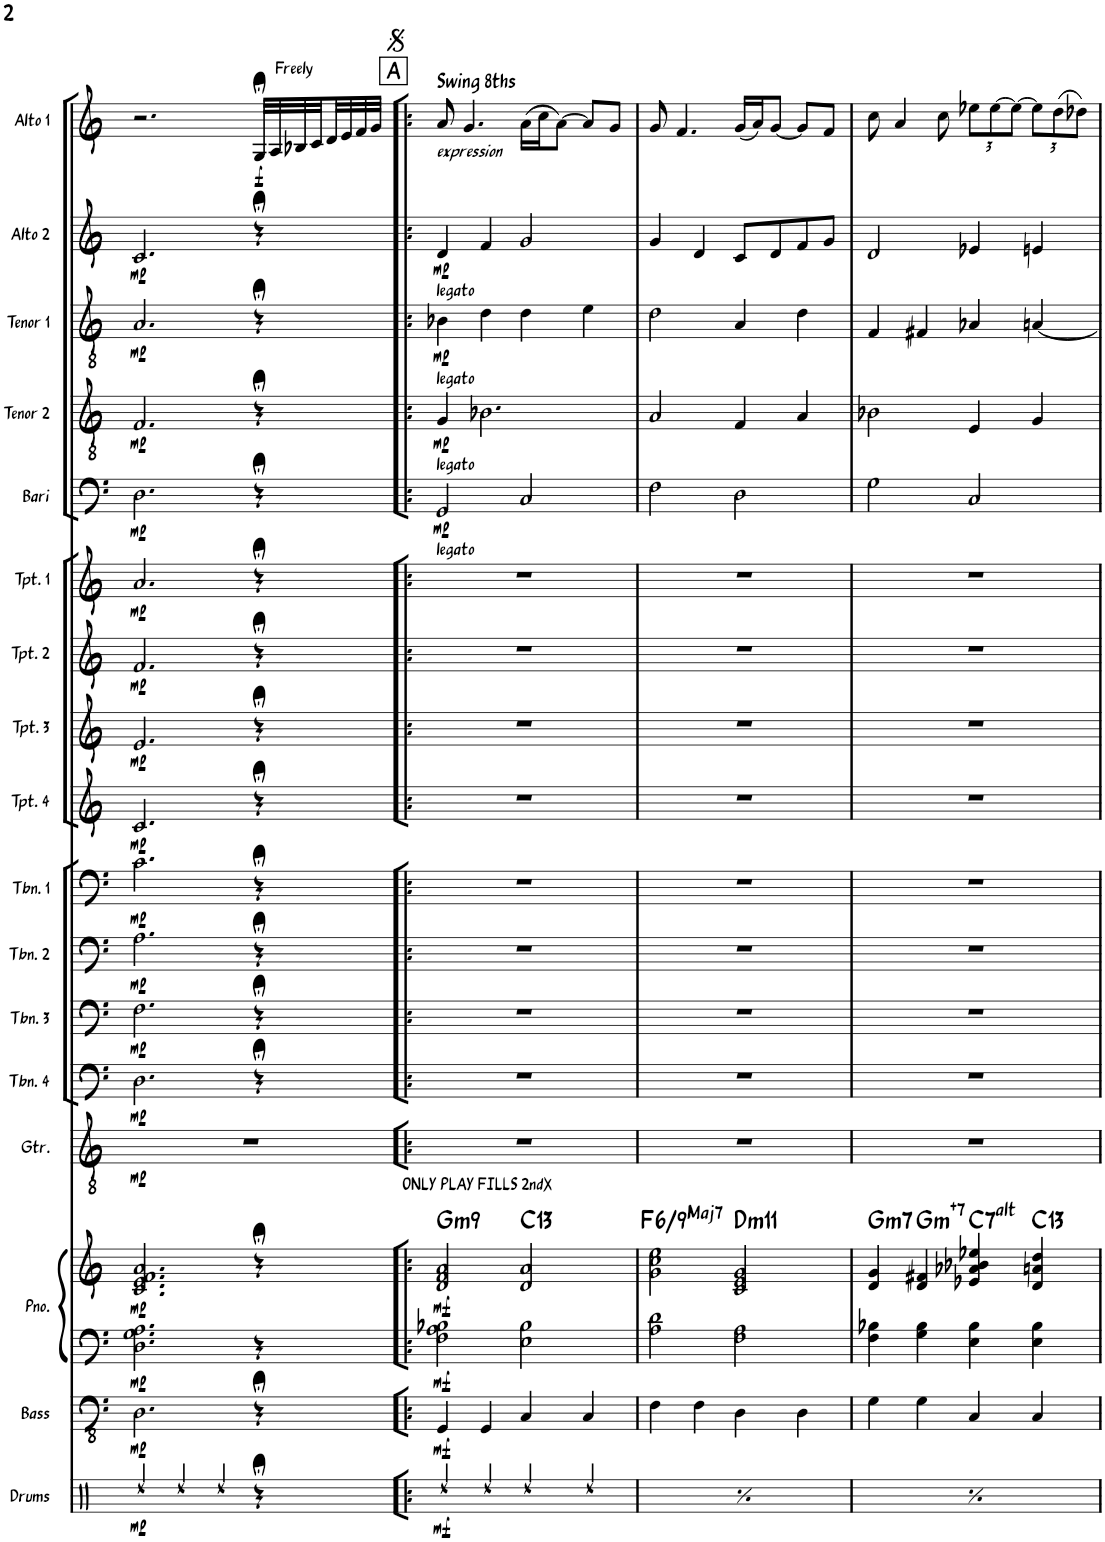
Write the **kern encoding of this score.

**kern	**dynam	**kern	**dynam	**kern	**kern	**dynam	**harte	**kern	**dynam	**kern	**dynam	**kern	**dynam	**kern	**dynam	**kern	**dynam	**kern	**dynam	**kern	**dynam	**kern	**dynam	**kern	**dynam	**kern	**dynam	**kern	**dynam	**kern	**dynam	**kern	**dynam	**kern	**dynam
*part17	*part17	*part16	*part16	*part15	*part15	*part15	*part15	*part14	*part14	*part13	*part13	*part12	*part12	*part11	*part11	*part10	*part10	*part9	*part9	*part8	*part8	*part7	*part7	*part6	*part6	*part5	*part5	*part4	*part4	*part3	*part3	*part2	*part2	*part1	*part1
*staff18	*staff18	*staff17	*staff17	*staff16	*staff15	*staff15/16	*	*staff14	*staff14	*staff13	*staff13	*staff12	*staff12	*staff11	*staff11	*staff10	*staff10	*staff9	*staff9	*staff8	*staff8	*staff7	*staff7	*staff6	*staff6	*staff5	*staff5	*staff4	*staff4	*staff3	*staff3	*staff2	*staff2	*staff1	*staff1
*I"Drums	*	*I"Bass	*	*I"Piano	*	*	*	*I"Guitar	*	*I"Trombone 4	*	*I"Trombone 3	*	*I"Trombone 2	*	*I"Trombone 1	*	*I"Trumpet 4	*	*I"Trumpet 3	*	*I"Trumpet 2	*	*I"Trumpet 1	*	*I"Bari Sax	*	*I"Tenor Sax 2	*	*I"Tenor Sax 1	*	*I"Alto Sax 2	*	*I"Alto Sax 1	*
*I'Drums	*	*I'Bass	*	*I'Pno.	*	*	*	*I'Gtr.	*	*I'Tbn. 4	*	*I'Tbn. 3	*	*I'Tbn. 2	*	*I'Tbn. 1	*	*I'Tpt. 4	*	*I'Tpt. 3	*	*I'Tpt. 2	*	*I'Tpt. 1	*	*I'Bari	*	*I'Tenor 2	*	*I'Tenor 1	*	*I'Alto 2	*	*I'Alto 1	*
!!LO:PB:g=z
*clefX	*	*clefFv4	*	*clefF4	*clefG2	*	*	*clefGv2	*	*clefF4	*	*clefF4	*	*clefF4	*	*clefF4	*	*clefG2	*	*clefG2	*	*clefG2	*	*clefG2	*	*clefF4	*	*clefGv2	*	*clefGv2	*	*clefG2	*	*clefG2	*
*	*	*	*	*	*	*	*	*	*	*	*	*	*	*	*	*	*	*Trd1c2	*	*Trd1c2	*	*Trd1c2	*	*Trd1c2	*	*Trd12c21	*	*Trd8c14	*	*Trd8c14	*	*Trd5c9	*	*Trd5c9	*
*k[]	*	*k[]	*	*k[]	*k[]	*	*	*k[]	*	*k[]	*	*k[]	*	*k[]	*	*k[]	*	*k[]	*	*k[]	*	*k[]	*	*k[]	*	*k[]	*	*k[]	*	*k[]	*	*k[]	*	*k[]	*
*M4/4	*	*M4/4	*	*M4/4	*M4/4	*	*	*M4/4	*	*M4/4	*	*M4/4	*	*M4/4	*	*M4/4	*	*M4/4	*	*M4/4	*	*M4/4	*	*M4/4	*	*M4/4	*	*M4/4	*	*M4/4	*	*M4/4	*	*M4/4	*
=5	=5	=5	=5	=5	=5	=5	=5	=5	=5	=5	=5	=5	=5	=5	=5	=5	=5	=5	=5	=5	=5	=5	=5	=5	=5	=5	=5	=5	=5	=5	=5	=5	=5	=5	=5
!	!LO:DY:b	!	!LO:DY:b	!	!	!LO:DY:b=2	!	!	!	!	!	!	!	!	!	!	!	!	!	!	!	!	!	!	!	!	!	!	!	!	!	!	!	!	!
!	!	!	!	!	!	!LO:DY:n=1:b	!	!	!LO:DY:b	!	!LO:DY:b	!	!LO:DY:b	!	!LO:DY:b	!	!LO:DY:b	!	!LO:DY:b	!	!LO:DY:b	!	!LO:DY:b	!	!LO:DY:b	!	!LO:DY:b	!	!LO:DY:b	!	!LO:DY:b	!	!LO:DY:b	!	!
4Rdd/	mp	2.DD\	mp	2.D\ 2.G\ 2.A\	2.c/ 2.e/ 2.f/ 2.a/	mp mp	.	1r	mp	2.D\	mp	2.F\	mp	2.A\	mp	2.c\	mp	2.c/	mp	2.e/	mp	2.f/	mp	2.a/	mp	2.D\	mp	2.F/	mp	2.A/	mp	2.c/	mp	2.r	.
4Rdd/	.	.	.	.	.	.	.	.	.	.	.	.	.	.	.	.	.	.	.	.	.	.	.	.	.	.	.	.	.	.	.	.	.	.	.
4Rdd/	.	.	.	.	.	.	.	.	.	.	.	.	.	.	.	.	.	.	.	.	.	.	.	.	.	.	.	.	.	.	.	.	.	.	.
!	!	!	!	!	!	!	!	!	!	!	!	!	!	!	!	!	!	!	!	!	!	!	!	!	!	!	!	!	!	!	!	!	!	!LO:TX:a:t=Freely	!
!	!	!	!	!	!	!	!	!	!	!	!	!	!	!	!	!	!	!	!	!	!	!	!	!	!	!	!	!	!	!	!	!	!	!	!LO:DY:b
4r;<	.	4r;<	.	4r	4r;<	.	.	.	.	4r;<	.	4r;<	.	4r;<	.	4r;<	.	4r;<	.	4r;<	.	4r;<	.	4r;<	.	4r;<	.	4r;<	.	4r;<	.	4r;<	.	32G;</LLL	f
.	.	.	.	.	.	.	.	.	.	.	.	.	.	.	.	.	.	.	.	.	.	.	.	.	.	.	.	.	.	.	.	.	.	32A/	.
.	.	.	.	.	.	.	.	.	.	.	.	.	.	.	.	.	.	.	.	.	.	.	.	.	.	.	.	.	.	.	.	.	.	32B-X/	.
.	.	.	.	.	.	.	.	.	.	.	.	.	.	.	.	.	.	.	.	.	.	.	.	.	.	.	.	.	.	.	.	.	.	32c/	.
.	.	.	.	.	.	.	.	.	.	.	.	.	.	.	.	.	.	.	.	.	.	.	.	.	.	.	.	.	.	.	.	.	.	32d/	.
.	.	.	.	.	.	.	.	.	.	.	.	.	.	.	.	.	.	.	.	.	.	.	.	.	.	.	.	.	.	.	.	.	.	32e/	.
.	.	.	.	.	.	.	.	.	.	.	.	.	.	.	.	.	.	.	.	.	.	.	.	.	.	.	.	.	.	.	.	.	.	32f/	.
.	.	.	.	.	.	.	.	.	.	.	.	.	.	.	.	.	.	.	.	.	.	.	.	.	.	.	.	.	.	.	.	.	.	32g/JJJ	.
!!LO:REH:place=s1:a:B:rj:fs=14:t=A
=6!|:	=6!|:	=6!|:	=6!|:	=6!|:	=6!|:	=6!|:	=6!|:	=6!|:	=6!|:	=6!|:	=6!|:	=6!|:	=6!|:	=6!|:	=6!|:	=6!|:	=6!|:	=6!|:	=6!|:	=6!|:	=6!|:	=6!|:	=6!|:	=6!|:	=6!|:	=6!|:	=6!|:	=6!|:	=6!|:	=6!|:	=6!|:	=6!|:	=6!|:	=6!|:	=6!|:
!	!	!	!	!	!	!	!	!	!	!	!	!	!	!	!	!	!	!	!	!	!	!	!	!	!	!	!	!	!	!	!	!	!	!LO:TX:a:B:t=Swing 8ths	!
!	!	!	!	!	!	!	!	!	!	!	!	!	!	!	!	!	!	!	!	!	!	!	!	!	!	!	!	!	!	!	!	!	!	!LO:TX:b:i:t=expression	!
!	!	!	!	!	!	!	!	!	!	!	!	!	!	!	!	!	!	!	!	!	!	!	!	!	!	!	!	!	!	!	!	!LO:TX:b:t=legato	!	!	!
!	!	!	!	!	!	!	!	!	!	!	!	!	!	!	!	!	!	!	!	!	!	!	!	!	!	!	!	!	!	!LO:TX:b:t=legato	!	!	!	!	!
!	!	!	!	!	!	!	!	!	!	!	!	!	!	!	!	!	!	!	!	!	!	!	!	!	!	!	!	!LO:TX:b:t=legato	!	!	!	!	!	!	!
!	!	!	!	!	!	!	!	!	!	!	!	!	!	!	!	!	!	!	!	!	!	!	!	!	!	!LO:TX:b:t=legato	!	!	!	!	!	!	!	!	!
!	!	!	!	!	!LO:TX:a:t=ONLY PLAY FILLS 2ndX	!	!	!	!	!	!	!	!	!	!	!	!	!	!	!	!	!	!	!	!	!	!	!	!	!	!	!	!	!	!
!	!LO:DY:b	!	!LO:DY:b	!	!	!LO:DY:b=2	!	!	!	!	!	!	!	!	!	!	!	!	!	!	!	!	!	!	!	!	!	!	!	!	!	!	!	!	!
!	!	!	!	!	!	!LO:DY:n=1:b	!LO:H:kt=m9	!	!	!	!	!	!	!	!	!	!	!	!	!	!	!	!	!	!	!	!LO:DY:b	!	!LO:DY:b	!	!LO:DY:b	!	!LO:DY:b	!	!
4Rdd/	mf	4GGG/	mf	2F\ 2A\ 2B-X\	2d/ 2f/ 2a/	mf mf	G:min9	1r	.	1r	.	1r	.	1r	.	1r	.	1r	.	1r	.	1r	.	1r	.	2GG/	mp	4G/	mp	4B-X\	mp	4d/	mp	8a/	.
.	.	.	.	.	.	.	.	.	.	.	.	.	.	.	.	.	.	.	.	.	.	.	.	.	.	.	.	.	.	.	.	.	.	4.g/	.
4Rdd/	.	4GGG/	.	.	.	.	.	.	.	.	.	.	.	.	.	.	.	.	.	.	.	.	.	.	.	.	.	2.B-X\	.	4d\	.	4f/	.	.	.
!	!	!	!	!	!	!	!LO:H:kt=13	!	!	!	!	!	!	!	!	!	!	!	!	!	!	!	!	!	!	!	!	!	!	!	!	!	!	!	!
4Rdd/	.	4CC/	.	2E\ 2B-\	2d/ 2a/	.	C:9(11,13)	.	.	.	.	.	.	.	.	.	.	.	.	.	.	.	.	.	.	2C/	.	.	.	4d\	.	2g/	.	(16a\LL	.
.	.	.	.	.	.	.	.	.	.	.	.	.	.	.	.	.	.	.	.	.	.	.	.	.	.	.	.	.	.	.	.	.	.	16cc\J	.
.	.	.	.	.	.	.	.	.	.	.	.	.	.	.	.	.	.	.	.	.	.	.	.	.	.	.	.	.	.	.	.	.	.	[8a\J)	.
4Rdd/	.	4CC/	.	.	.	.	.	.	.	.	.	.	.	.	.	.	.	.	.	.	.	.	.	.	.	.	.	.	.	4e\	.	.	.	8a/L]	.
.	.	.	.	.	.	.	.	.	.	.	.	.	.	.	.	.	.	.	.	.	.	.	.	.	.	.	.	.	.	.	.	.	.	8g/J	.
=7	=7	=7	=7	=7	=7	=7	=7	=7	=7	=7	=7	=7	=7	=7	=7	=7	=7	=7	=7	=7	=7	=7	=7	=7	=7	=7	=7	=7	=7	=7	=7	=7	=7	=7	=7
!	!LO:DY:b	!	!	!	!	!	!LO:H:kt=/6	!	!	!	!	!	!	!	!	!	!	!	!	!	!	!	!	!	!	!	!	!	!	!	!	!	!	!	!
4Rdd/	mf	4FF\	.	2A\ 2d\	2g\ 2cc\ 2ee\	.	F:maj6(9)	1r	.	1r	.	1r	.	1r	.	1r	.	1r	.	1r	.	1r	.	1r	.	2F\	.	2A/	.	2d\	.	4g/	.	8g/	.
.	.	.	.	.	.	.	.	.	.	.	.	.	.	.	.	.	.	.	.	.	.	.	.	.	.	.	.	.	.	.	.	.	.	4.f/	.
4Rdd/	.	4FF\	.	.	.	.	.	.	.	.	.	.	.	.	.	.	.	.	.	.	.	.	.	.	.	.	.	.	.	.	.	4d/	.	.	.
!	!	!	!	!	!	!	!LO:H:kt=m11	!	!	!	!	!	!	!	!	!	!	!	!	!	!	!	!	!	!	!	!	!	!	!	!	!	!	!	!
4Rdd/	.	4DD\	.	2F\ 2A\	2c/ 2e/ 2g/	.	D:min9(11)	.	.	.	.	.	.	.	.	.	.	.	.	.	.	.	.	.	.	2D\	.	4F/	.	4A/	.	8c/L	.	(16g/LL	.
.	.	.	.	.	.	.	.	.	.	.	.	.	.	.	.	.	.	.	.	.	.	.	.	.	.	.	.	.	.	.	.	.	.	16a/J)	.
.	.	.	.	.	.	.	.	.	.	.	.	.	.	.	.	.	.	.	.	.	.	.	.	.	.	.	.	.	.	.	.	8d/	.	[8g/J	.
4Rdd/	.	4DD\	.	.	.	.	.	.	.	.	.	.	.	.	.	.	.	.	.	.	.	.	.	.	.	.	.	4A/	.	4d\	.	8f/	.	8g/L]	.
.	.	.	.	.	.	.	.	.	.	.	.	.	.	.	.	.	.	.	.	.	.	.	.	.	.	.	.	.	.	.	.	8g/J	.	8f/J	.
=8	=8	=8	=8	=8	=8	=8	=8	=8	=8	=8	=8	=8	=8	=8	=8	=8	=8	=8	=8	=8	=8	=8	=8	=8	=8	=8	=8	=8	=8	=8	=8	=8	=8	=8	=8
!	!LO:DY:b	!	!	!	!	!	!LO:H:kt=m7	!	!	!	!	!	!	!	!	!	!	!	!	!	!	!	!	!	!	!	!	!	!	!	!	!	!	!	!
4Rdd/	mf	4GG\	.	4F\ 4B-X\	4d/ 4g/	.	G:min7	1r	.	1r	.	1r	.	1r	.	1r	.	1r	.	1r	.	1r	.	1r	.	2G\	.	2B-X\	.	4F/	.	2d/	.	8cc\	.
.	.	.	.	.	.	.	.	.	.	.	.	.	.	.	.	.	.	.	.	.	.	.	.	.	.	.	.	.	.	.	.	.	.	4a/	.
!	!	!	!	!	!	!	!LO:H:kt=m	!	!	!	!	!	!	!	!	!	!	!	!	!	!	!	!	!	!	!	!	!	!	!	!	!	!	!	!
4Rdd/	.	4GG\	.	4G\ 4B-\	4d/ 4f#X/	.	G:min(#7)	.	.	.	.	.	.	.	.	.	.	.	.	.	.	.	.	.	.	.	.	.	.	4F#X/	.	.	.	.	.
.	.	.	.	.	.	.	.	.	.	.	.	.	.	.	.	.	.	.	.	.	.	.	.	.	.	.	.	.	.	.	.	.	.	8cc\	.
!	!	!	!	!	!	!	!LO:H:kt=7	!	!	!	!	!	!	!	!	!	!	!	!	!	!	!	!	!	!	!	!	!	!	!	!	!	!	!	!
4Rdd/	.	4CC/	.	4E\ 4B-\	4e-X/ 4a-X/ 4b-X/ 4ee-X/	.	C:(3,b5,#5,b7,b9,#9)	.	.	.	.	.	.	.	.	.	.	.	.	.	.	.	.	.	.	2C/	.	4E/	.	4A-X/	.	4e-X/	.	12ee-X\L	.
.	.	.	.	.	.	.	.	.	.	.	.	.	.	.	.	.	.	.	.	.	.	.	.	.	.	.	.	.	.	.	.	.	.	[4ee-\	.
!	!	!	!	!	!	!	!LO:H:kt=13	!	!	!	!	!	!	!	!	!	!	!	!	!	!	!	!	!	!	!	!	!	!	!	!	!	!	!	!
4Rdd/	.	4CC/	.	4E\ 4B-\	4d/ 4an/ 4dd/	.	C:9(11,13)	.	.	.	.	.	.	.	.	.	.	.	.	.	.	.	.	.	.	.	.	4G/	.	[4An/	.	4en/	.	.	.
*	*	*	*	*	*	*	*	*	*	*	*	*	*	*	*	*	*	*	*	*	*	*	*	*	*	*	*	*	*	*	*	*	*	*Xbrackettup	*
.	.	.	.	.	.	.	.	.	.	.	.	.	.	.	.	.	.	.	.	.	.	.	.	.	.	.	.	.	.	.	.	.	.	(12dd\	.
.	.	.	.	.	.	.	.	.	.	.	.	.	.	.	.	.	.	.	.	.	.	.	.	.	.	.	.	.	.	.	.	.	.	12dd-X\J)	.
=	=	=	=	=	=	=	=	=	=	=	=	=	=	=	=	=	=	=	=	=	=	=	=	=	=	=	=	=	=	=	=	=	=	=	=
*-	*-	*-	*-	*-	*-	*-	*-	*-	*-	*-	*-	*-	*-	*-	*-	*-	*-	*-	*-	*-	*-	*-	*-	*-	*-	*-	*-	*-	*-	*-	*-	*-	*-	*-	*-
